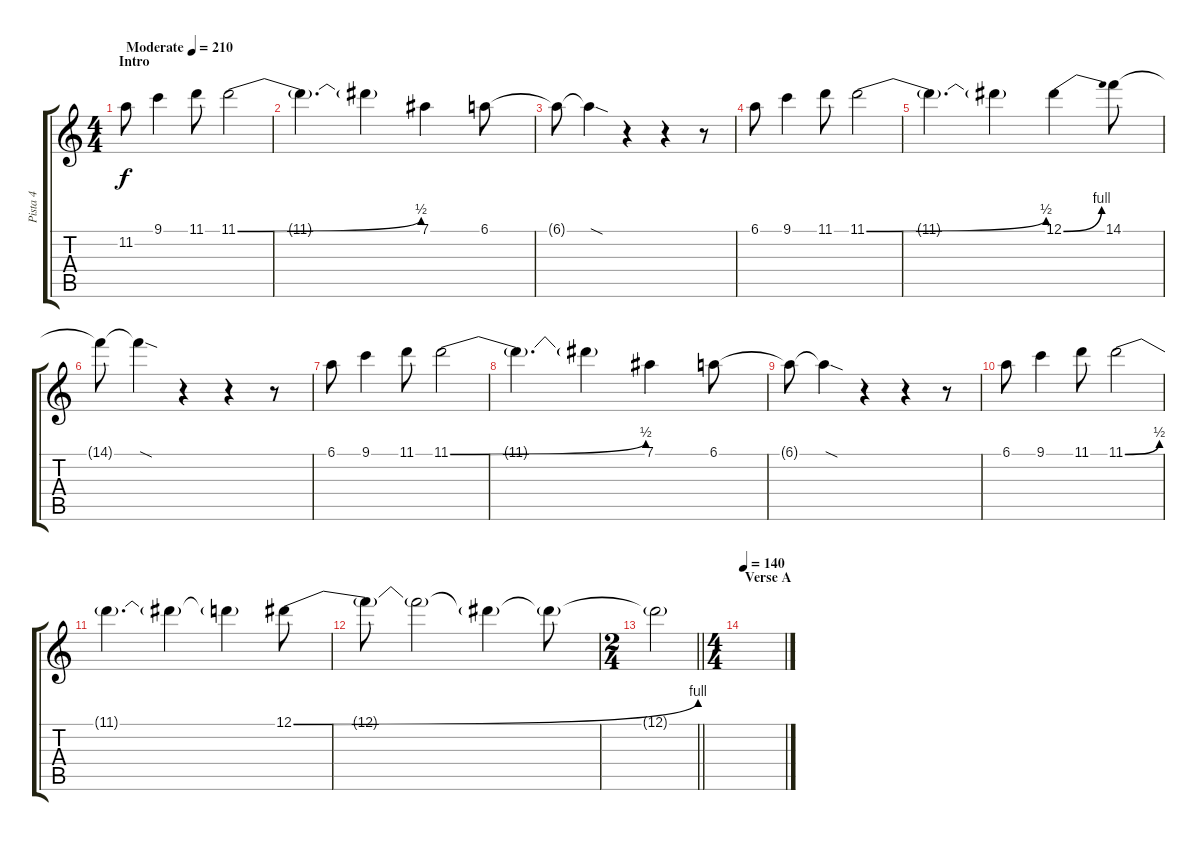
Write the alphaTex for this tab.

\track ("Pista 4" "Pista 4") {instrument distortionguitar}
\staff {score tabs}
\tuning (Eb4 Bb3 Gb3 Db3 Ab2 Eb2) {hide}
\ts (4 4)
\section ("" "Intro")
\tempo (210 "Moderate")
\clef g2
\ks c
11.2.8{dy f instrument distortionguitar} 9.1.4 11.1.8 11.1{be (bend 0 0 60 2)}.2 |
11.1{t}.4{d} 11.1{t}.4 7.1.4 6.1.8 |
6.1{t}.8 6.1{sod t}.4 r.4 r.4 r.8 |
6.1.8 9.1.4 11.1.8 11.1{be (bend 0 0 60 2)}.2 |
11.1{t}.4{d} 11.1{t}.4 12.1{be (bend 0 0 60 4)}.4 14.1.8 |
14.1{t}.8 14.1{sod t}.4 r.4 r.4 r.8 |
6.1.8 9.1.4 11.1.8 11.1{be (bend 0 0 60 2)}.2 |
11.1{t}.4{d} 11.1{t}.4 7.1.4 6.1.8 |
6.1{t}.8 6.1{sod t}.4 r.4 r.4 r.8 |
6.1.8 9.1.4 11.1.8 11.1{be (bend 0 0 60 2)}.2 |
11.1{t}.4{d} 11.1{t}.4 11.1{t}.4 12.1{be (bend 0 0 60 4)}.8 |
12.1{t}.8 12.1{t}.2 12.1{t}.4 12.1{t}.8 |
\ts (2 4)
\barLineRight lightlight
12.1{t}.2 |
\ts (4 4)
\section ("" "Verse A")
\tempo 140
